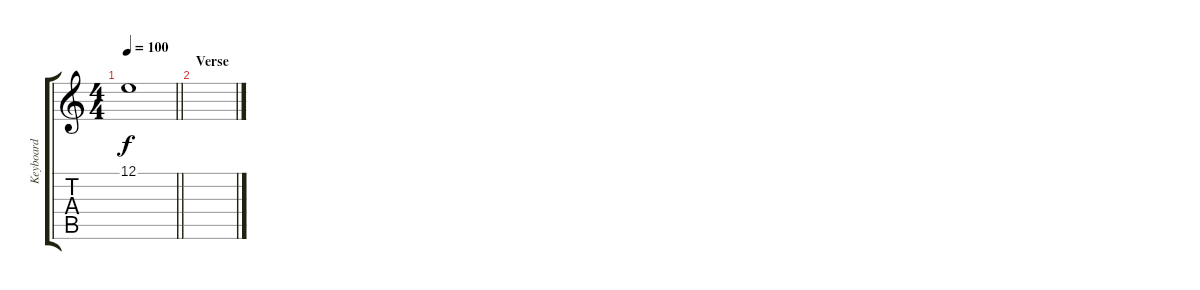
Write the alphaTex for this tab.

\track ("Keyboard" "Keyboard") {instrument stringensemble1}
\staff {score tabs}
\tuning (E4 B3 G3 D3 A2 E2) {hide}
\ts (4 4)
\tempo 100
\clef g2
\barLineRight lightlight
\ks c
12.1.1{dy f} |
\section ("" "Verse")
